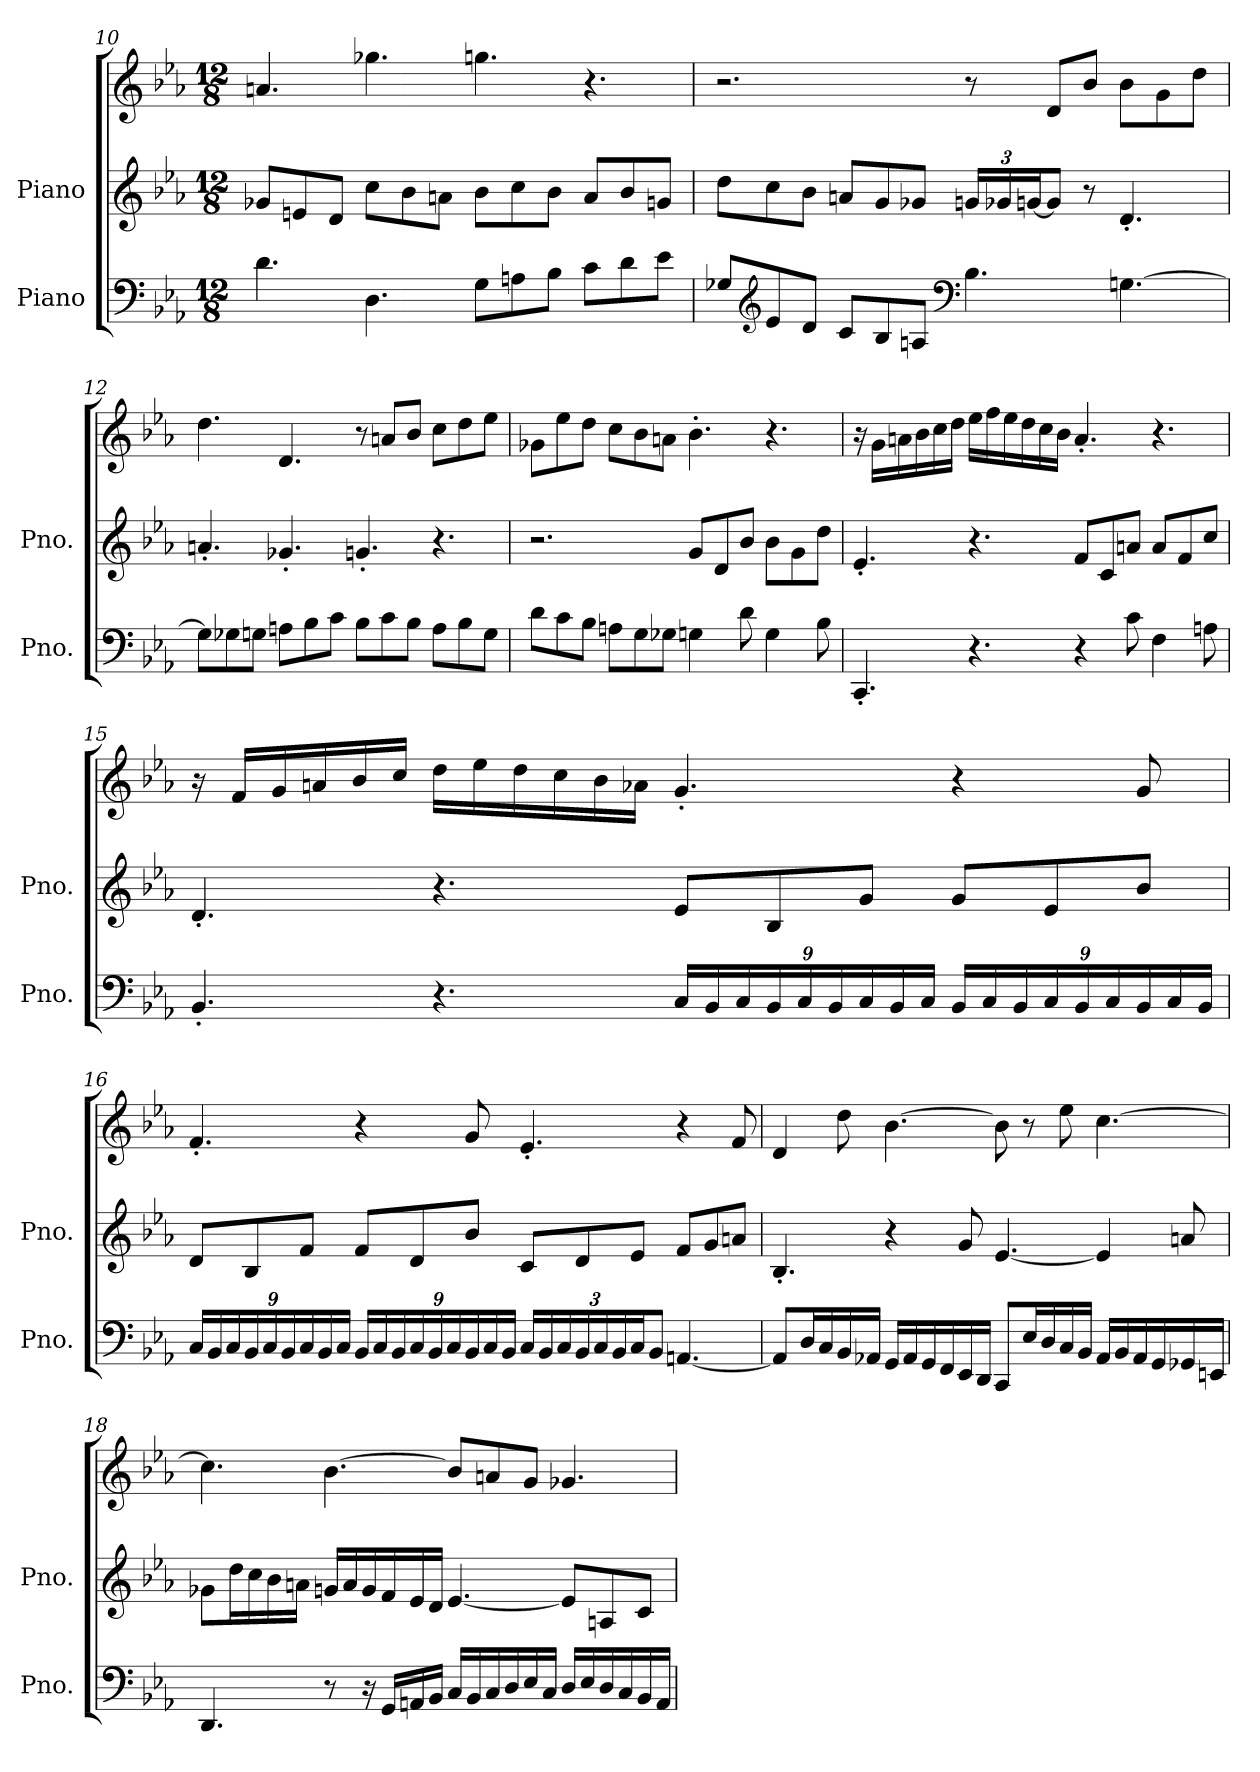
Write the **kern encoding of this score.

**kern	**kern	**kern
*part2	*part1	*part1
*staff3	*staff2	*staff1
*I"Piano	*I"Piano	*
*I'Pno.	*I'Pno.	*
*clefF4	*clefG2	*clefG2
*k[b-e-a-]	*k[b-e-a-]	*k[b-e-a-]
*M12/8	*M12/8	*M12/8
=10	=10	=10
4.d\	8g-X/L	4.an/
.	8en/	.
.	8d/J	.
4.D\	8cc\L	4.gg-X\
.	8b-\	.
.	8an\J	.
8G\L	8b-\L	4.ggn\
8An\	8cc\	.
8B-\J	8b-\J	.
8c\L	8a/L	4.r
8d\	8b-/	.
8e-\J	8gn/J	.
!!LO:LB:g=z
=11	=11	=11
8G-X/L	8dd\L	2.r
*clefG2	*	*
8e-/	8cc\	.
8d/J	8b-\J	.
8c/L	8an/L	.
8B-/	8g/	.
8An/J	8g-X/J	.
*clefF4	*	*
*	*Xbrackettup	*
4.B-\	24gn/LL	8r
.	24g-X/	.
.	[24gn/J	.
.	8g/J]	8d/L
.	8r	8b-/J
[4.Gn\	4.d'/	8b-\L
.	.	8g\
.	.	8dd\J
=12	=12	=12
8G\L]	4.an'/	4.dd\
8G-X\	.	.
8Gn\J	.	.
8An\L	4.g-X'/	4.d/
8B-\	.	.
8c\J	.	.
8B-\L	4.gn'/	8r
8c\	.	8an/L
8B-\J	.	8b-/J
8A\L	4.r	8cc\L
8B-\	.	8dd\
8G\J	.	8ee-\J
!!LO:LB:g=z
=13	=13	=13
8d\L	2.r	8g-X\L
8c\	.	8ee-\
8B-\J	.	8dd\J
8An\L	.	8cc\L
8G\	.	8b-\
8G-X\J	.	8an\J
4Gn\	8g/L	4.b-'\
.	8d/	.
8d\	8b-/J	.
4G\	8b-\L	4.r
.	8g\	.
8B-\	8dd\J	.
=14	=14	=14
4.CC'/	4.e-'/	16r
.	.	16g\LL
.	.	16an\
.	.	16b-\
.	.	16cc\
.	.	16dd\JJ
4.r	4.r	16ee-\LL
.	.	16ff\
.	.	16ee-\
.	.	16dd\
.	.	16cc\
.	.	16b-\JJ
4r	8f/L	4.a'/
.	8c/	.
8c\	8an/J	.
4F\	8a/L	4.r
.	8f/	.
8An\	8cc/J	.
!!LO:PB:g=z
=15	=15	=15
4.BB-'/	4.d'/	16r
.	.	16f/LL
.	.	16g/
.	.	16an/
.	.	16b-/
.	.	16cc/JJ
4.r	4.r	16dd\LL
.	.	16ee-\
.	.	16dd\
.	.	16cc\
.	.	16b-\
.	.	16a-X\JJ
*Xbrackettup	*	*
24C/LL	8e-/L	4.g'/
24BB-/	.	.
24C/	.	.
24BB-/	8B-/	.
24C/	.	.
24BB-/	.	.
24C/	8g/J	.
24BB-/	.	.
24C/JJ	.	.
24BB-/LL	8g/L	4r
24C/	.	.
24BB-/	.	.
24C/	8e-/	.
24BB-/	.	.
24C/	.	.
24BB-/	8b-/J	8g/
24C/	.	.
24BB-/JJ	.	.
!!LO:LB:g=z
=16	=16	=16
24C/LL	8d/L	4.f'/
24BB-/	.	.
24C/	.	.
24BB-/	8B-/	.
24C/	.	.
24BB-/	.	.
24C/	8f/J	.
24BB-/	.	.
24C/JJ	.	.
24BB-/LL	8f/L	4r
24C/	.	.
24BB-/	.	.
24C/	8d/	.
24BB-/	.	.
24C/	.	.
24BB-/	8b-/J	8g/
24C/	.	.
24BB-/JJ	.	.
24C/LL	8c/L	4.e-'/
24BB-/	.	.
24C/	.	.
24BB-/	8d/	.
24C/	.	.
24BB-/	.	.
24C/J	8e-/J	.
12BB-/J	.	.
[4.AAn/	8f/L	4r
.	8g/	.
.	8an/J	8f/
!!LO:LB:g=z
=17	=17	=17
8AA/L]	4.B-'/	4d/
16D/L	.	.
16C/	.	.
16BB-/	.	8dd\
16AA-X/JJ	.	.
16GG/LL	4r	[4.b-\
16AA-/	.	.
16GG/	.	.
16FF/	.	.
16EE-/	8g/	.
16DD/JJ	.	.
8CC/L	[4.e-/	8b-\]
16E-/L	.	8r
16D/	.	.
16C/	.	8ee-\
16BB-/JJ	.	.
16AA-/LL	4e-/]	[4.cc\
16BB-/	.	.
16AA-/	.	.
16GG/	.	.
16GG-X/	8an/	.
16EEn/JJ	.	.
!!LO:LB:g=z
=18	=18	=18
4.DD/	8g-X\L	4.cc\]
.	16dd\L	.
.	16cc\	.
.	16b-\	.
.	16an\JJ	.
8r	16gn/LL	[4.b-\
.	16a/	.
16r	16g/	.
16GG/LL	16f/	.
16AAn/	16e-/	.
16BB-/JJ	16d/JJ	.
16C/LL	[4.e-/	8b-/L]
16BB-/	.	.
16C/	.	8an/
16D/	.	.
16E-/	.	8g/J
16C/JJ	.	.
16D/LL	8e-/L]	4.g-X/
16E-/	.	.
16D/	8An/	.
16C/	.	.
16BB-/	8c/J	.
16AA/JJ	.	.
=	=	=
*-	*-	*-
